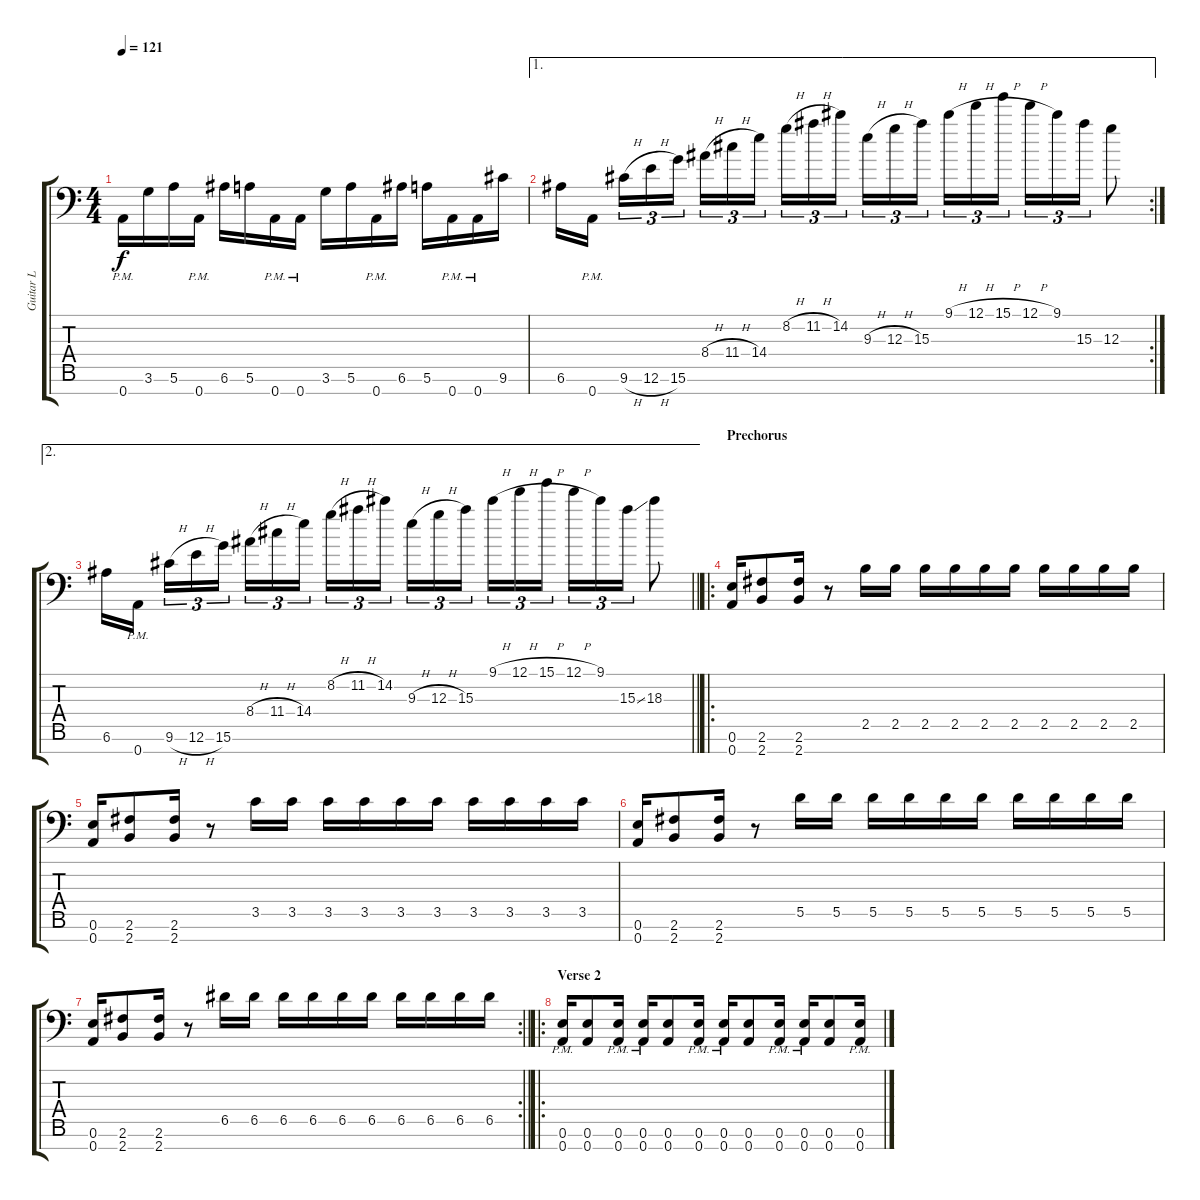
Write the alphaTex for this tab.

\track ("Guitar L" "Guitar L") {instrument distortionguitar}
\staff {score tabs}
\tuning (E4 B3 G3 D3 A2 E2 A1) {hide}
\ts (4 4)
\tempo 121
\clef f4
\ks c
0.7{pm}.16{dy f} 3.6.16 5.6.16 0.7{pm}.16 6.6.16 5.6.16 0.7{pm}.16 0.7{pm}.16 3.6.16 5.6.16 0.7{pm}.16 6.6.16 5.6.16 0.7{pm}.16 0.7{pm}.16 9.6.16 |
\ae 1
\rc 2
6.6.16 0.7{pm}.16{beam splitsecondary} 9.6{h}.16{tu (3 2)} 12.6{h}.16{tu (3 2)} 15.6.16{tu (3 2)} 8.4{h}.16{tu (3 2)} 11.4{h}.16{tu (3 2)} 14.4.16{tu (3 2) beam splitsecondary} 8.2{h}.16{tu (3 2)} 11.2{h}.16{tu (3 2)} 14.2.16{tu (3 2)} 9.3{h}.16{tu (3 2)} 12.3{h}.16{tu (3 2)} 15.3.16{tu (3 2) beam splitsecondary} 9.1{h}.16{tu (3 2)} 12.1{h}.16{tu (3 2)} 15.1{h}.16{tu (3 2)} 12.1{h}.16{tu (3 2)} 9.1.16{tu (3 2)} 15.3.16{tu (3 2)} 12.3.8 |
\ae 2
\barLineRight lightlight
6.6.16 0.7{pm}.16{beam splitsecondary} 9.6{h}.16{tu (3 2)} 12.6{h}.16{tu (3 2)} 15.6.16{tu (3 2)} 8.4{h}.16{tu (3 2)} 11.4{h}.16{tu (3 2)} 14.4.16{tu (3 2) beam splitsecondary} 8.2{h}.16{tu (3 2)} 11.2{h}.16{tu (3 2)} 14.2.16{tu (3 2)} 9.3{h}.16{tu (3 2)} 12.3{h}.16{tu (3 2)} 15.3.16{tu (3 2) beam splitsecondary} 9.1{h}.16{tu (3 2)} 12.1{h}.16{tu (3 2)} 15.1{h}.16{tu (3 2)} 12.1{h}.16{tu (3 2)} 9.1.16{tu (3 2)} 15.3{ss}.16{tu (3 2)} 18.3.8 |
\ro
\section ("" "Prechorus")
(0.6 0.7).16 (2.6 2.7).8 (2.6 2.7).16 r.8 2.5.16 2.5.16 2.5.16 2.5.16 2.5.16 2.5.16 2.5.16 2.5.16 2.5.16 2.5.16 |
(0.6 0.7).16 (2.6 2.7).8 (2.6 2.7).16 r.8 3.5.16 3.5.16 3.5.16 3.5.16 3.5.16 3.5.16 3.5.16 3.5.16 3.5.16 3.5.16 |
(0.6 0.7).16 (2.6 2.7).8 (2.6 2.7).16 r.8 5.5.16 5.5.16 5.5.16 5.5.16 5.5.16 5.5.16 5.5.16 5.5.16 5.5.16 5.5.16 |
\rc 2
\barLineRight lightlight
(0.6 0.7).16 (2.6 2.7).8 (2.6 2.7).16 r.8 6.5.16 6.5.16 6.5.16 6.5.16 6.5.16 6.5.16 6.5.16 6.5.16 6.5.16 6.5.16 |
\ro
\section ("" "Verse 2")
(0.6{pm} 0.7{pm}).16 (0.6 0.7).8 (0.6{pm} 0.7{pm}).16 (0.6{pm} 0.7{pm}).16 (0.6 0.7).8 (0.6{pm} 0.7{pm}).16 (0.6{pm} 0.7{pm}).16 (0.6 0.7).8 (0.6{pm} 0.7{pm}).16 (0.6{pm} 0.7{pm}).16 (0.6 0.7).8 (0.6{pm} 0.7{pm}).16
